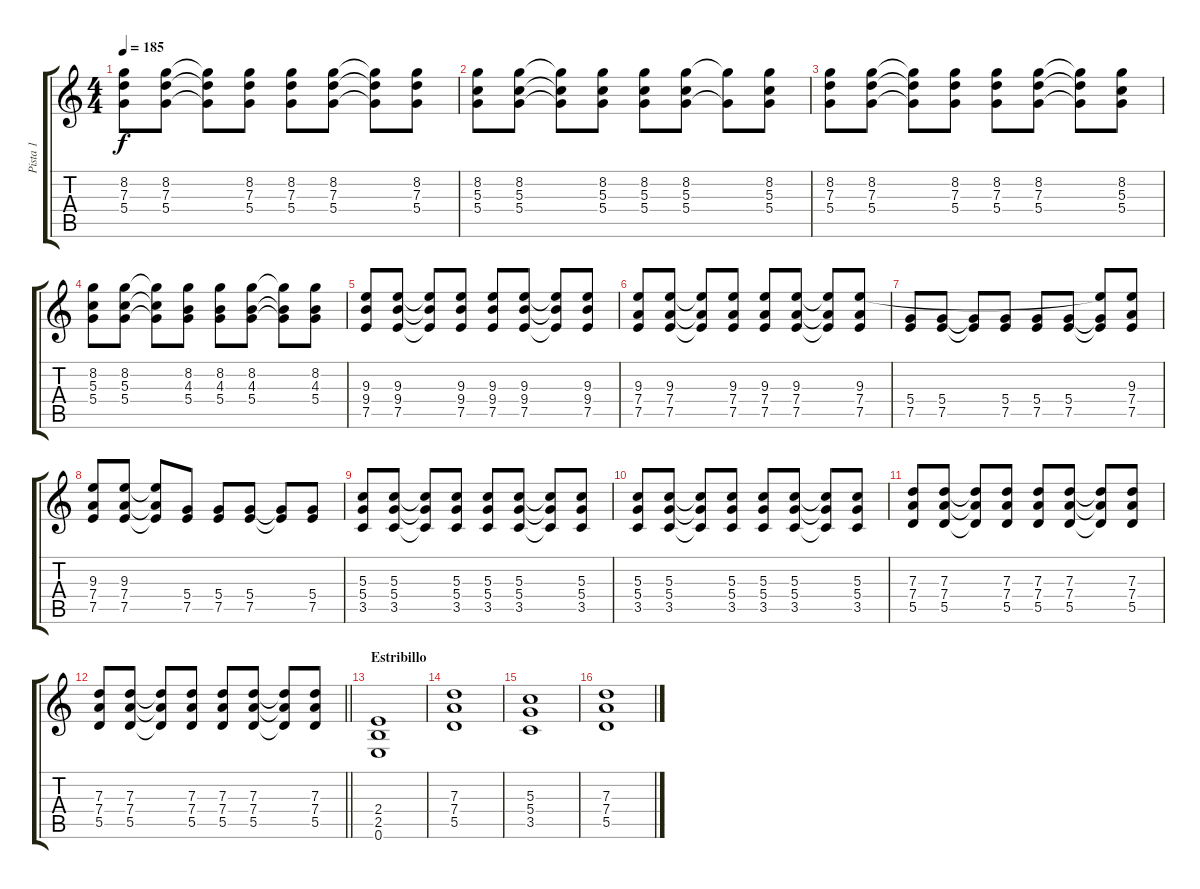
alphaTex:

\track ("Pista 1" "Pista 1") {instrument distortionguitar}
\staff {score tabs}
\tuning (E4 B3 G3 D3 A2 E2) {hide}
\ts (4 4)
\tempo 185
\clef g2
\ks c
(8.2 7.3 5.4).8{dy f} (8.2 7.3 5.4).8 (8.2{t} 7.3{t} 5.4{t}).8 (8.2 7.3 5.4).8 (8.2 7.3 5.4).8 (8.2 7.3 5.4).8 (8.2{t} 7.3{t} 5.4{t}).8 (8.2 7.3 5.4).8 |
(8.2 5.3 5.4).8 (8.2 5.3 5.4).8 (8.2{t} 5.3{t} 5.4{t}).8 (8.2 5.3 5.4).8 (8.2 5.3 5.4).8 (8.2 5.3 5.4).8 (8.2{t} 5.4{t}).8 (8.2 5.3 5.4).8 |
(8.2 7.3 5.4).8 (8.2 7.3 5.4).8 (8.2{t} 7.3{t} 5.4{t}).8 (8.2 7.3 5.4).8 (8.2 7.3 5.4).8 (8.2 7.3 5.4).8 (8.2{t} 7.3{t} 5.4{t}).8 (8.2 5.3 5.4).8 |
(8.2 5.3 5.4).8 (8.2 5.3 5.4).8 (8.2{t} 5.3{t} 5.4{t}).8 (8.2 4.3 5.4).8 (8.2 4.3 5.4).8 (8.2 4.3 5.4).8 (8.2{t} 4.3{t} 5.4{t}).8 (8.2 4.3 5.4).8 |
(9.3 9.4 7.5).8 (9.3 9.4 7.5).8 (9.3{t} 9.4{t} 7.5{t}).8 (9.3 9.4 7.5).8 (9.3 9.4 7.5).8 (9.3 9.4 7.5).8 (9.3{t} 9.4{t} 7.5{t}).8 (9.3 9.4 7.5).8 |
(9.3 7.4 7.5).8 (9.3 7.4 7.5).8 (9.3{t} 7.4{t} 7.5{t}).8 (9.3 7.4 7.5).8 (9.3 7.4 7.5).8 (9.3 7.4 7.5).8 (9.3{t} 7.4{t} 7.5{t}).8 (9.3 7.4 7.5).8 |
(5.4 7.5).8 (5.4 7.5).8 (5.4{t} 7.5{t}).8 (5.4 7.5).8 (5.4 7.5).8 (5.4 7.5).8 (9.3{t} 5.4{t} 7.5{t}).8 (9.3 7.4 7.5).8 |
(9.3 7.4 7.5).8 (9.3 7.4 7.5).8 (9.3{t} 7.4{t} 7.5{t}).8 (5.4 7.5).8 (5.4 7.5).8 (5.4 7.5).8 (5.4{t} 7.5{t}).8 (5.4 7.5).8 |
(5.3 5.4 3.5).8 (5.3 5.4 3.5).8 (5.3{t} 5.4{t} 3.5{t}).8 (5.3 5.4 3.5).8 (5.3 5.4 3.5).8 (5.3 5.4 3.5).8 (5.3{t} 5.4{t} 3.5{t}).8 (5.3 5.4 3.5).8 |
(5.3 5.4 3.5).8 (5.3 5.4 3.5).8 (5.3{t} 5.4{t} 3.5{t}).8 (5.3 5.4 3.5).8 (5.3 5.4 3.5).8 (5.3 5.4 3.5).8 (5.3{t} 5.4{t} 3.5{t}).8 (5.3 5.4 3.5).8 |
(7.3 7.4 5.5).8 (7.3 7.4 5.5).8 (7.3{t} 7.4{t} 5.5{t}).8 (7.3 7.4 5.5).8 (7.3 7.4 5.5).8 (7.3 7.4 5.5).8 (7.3{t} 7.4{t} 5.5{t}).8 (7.3 7.4 5.5).8 |
\barLineRight lightlight
(7.3 7.4 5.5).8 (7.3 7.4 5.5).8 (7.3{t} 7.4{t} 5.5{t}).8 (7.3 7.4 5.5).8 (7.3 7.4 5.5).8 (7.3 7.4 5.5).8 (7.3{t} 7.4{t} 5.5{t}).8 (7.3 7.4 5.5).8 |
\section ("" "Estribillo")
(2.4 2.5 0.6).1 |
(7.3 7.4 5.5).1 |
(5.3 5.4 3.5).1 |
(7.3 7.4 5.5).1
